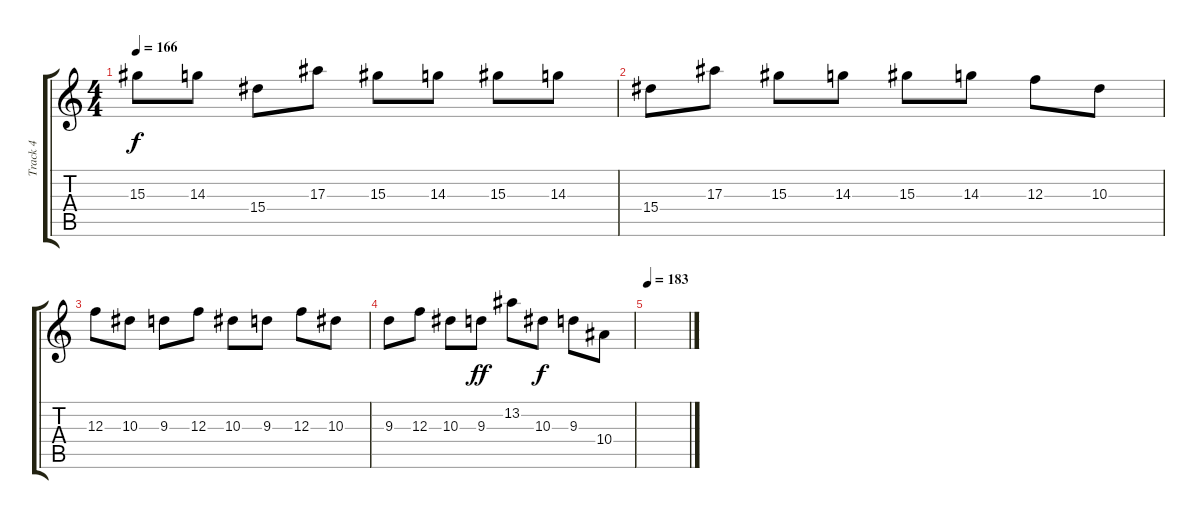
\track ("Track 4" "Track 4") {instrument lead2sawtooth}
\staff {score tabs}
\tuning (D5 A4 F4 C4 G3 C3) {hide}
\ts (4 4)
\tempo 166
\clef g2
\ks c
15.3.8{dy f} 14.3.8 15.4.8 17.3.8 15.3.8 14.3.8 15.3.8 14.3.8 |
15.4.8 17.3.8 15.3.8 14.3.8 15.3.8 14.3.8 12.3.8 10.3.8 |
12.3.8 10.3.8 9.3.8 12.3.8 10.3.8 9.3.8 12.3.8 10.3.8 |
9.3.8 12.3.8 10.3.8 9.3.8{dy ff} 13.2.8 10.3.8{dy f} 9.3.8 10.4.8 |
\tempo 183
